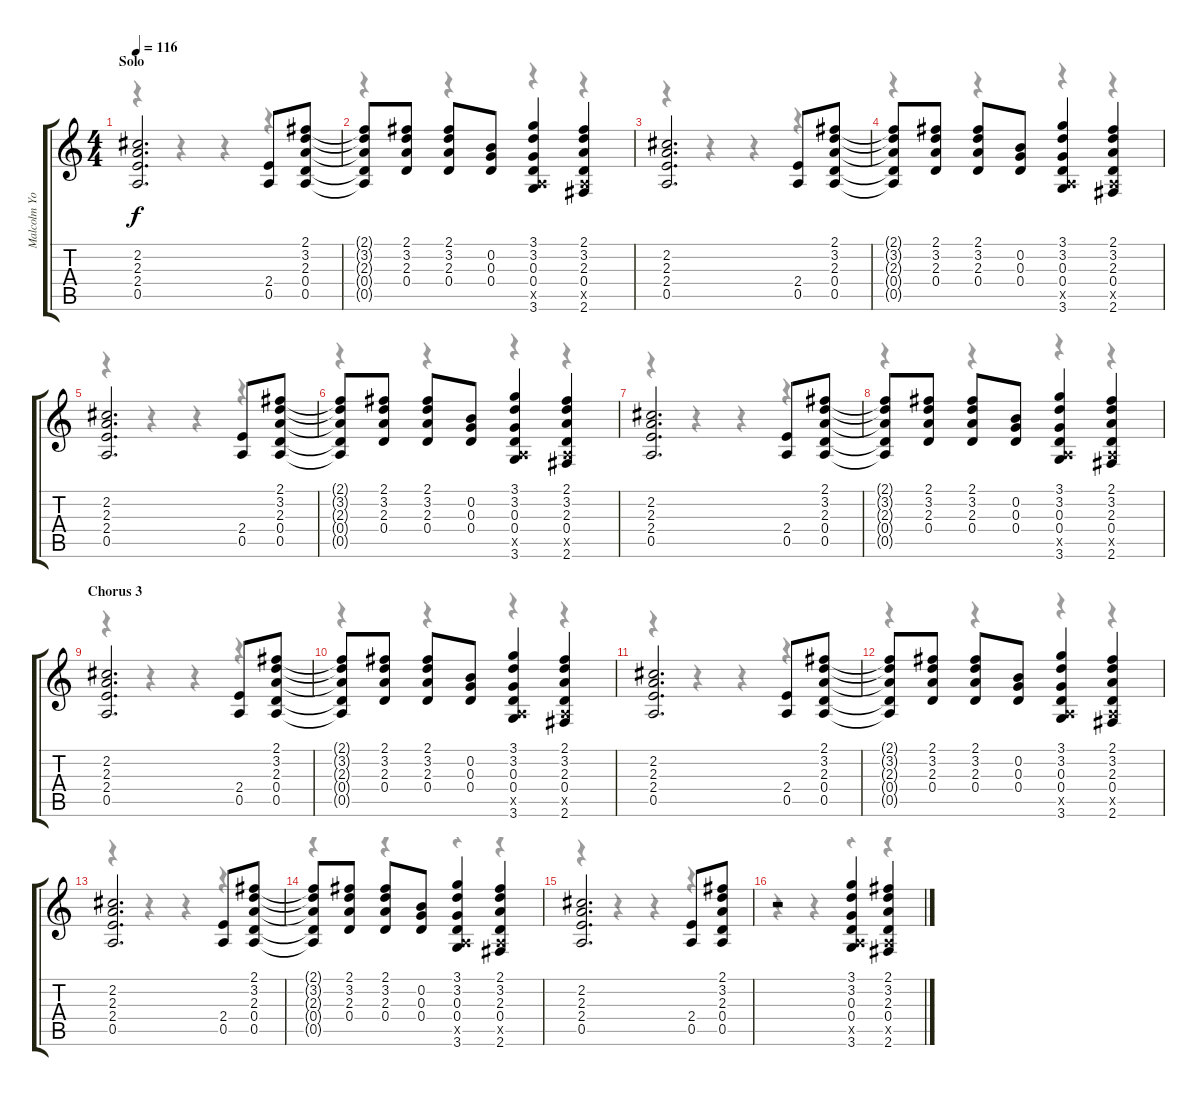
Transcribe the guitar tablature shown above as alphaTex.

\track ("Malcolm Young" "Malcolm Yo") {instrument distortionguitar}
\staff {score tabs}
\tuning (E4 B3 G3 D3 A2 E2) {hide}
\voice
\ts (4 4)
\section ("" "Solo")
\tempo 116
\clef g2
\ks c
(2.2 2.3 2.4 0.5).2{d dy f} (2.4 0.5).8 (2.1 3.2 2.3 0.4 0.5).8 |
(2.1{t} 3.2{t} 2.3{t} 0.4{t} 0.5{t}).8 (2.1 3.2 2.3 0.4).8 (2.1 3.2 2.3 0.4).8 (0.2 0.3 0.4).8 (3.1 3.2 0.3 0.4 0.5{x} 3.6).4 (2.1 3.2 2.3 0.4 0.5{x} 2.6).4 |
(2.2 2.3 2.4 0.5).2{d} (2.4 0.5).8 (2.1 3.2 2.3 0.4 0.5).8 |
(2.1{t} 3.2{t} 2.3{t} 0.4{t} 0.5{t}).8 (2.1 3.2 2.3 0.4).8 (2.1 3.2 2.3 0.4).8 (0.2 0.3 0.4).8 (3.1 3.2 0.3 0.4 0.5{x} 3.6).4 (2.1 3.2 2.3 0.4 0.5{x} 2.6).4 |
(2.2 2.3 2.4 0.5).2{d} (2.4 0.5).8 (2.1 3.2 2.3 0.4 0.5).8 |
(2.1{t} 3.2{t} 2.3{t} 0.4{t} 0.5{t}).8 (2.1 3.2 2.3 0.4).8 (2.1 3.2 2.3 0.4).8 (0.2 0.3 0.4).8 (3.1 3.2 0.3 0.4 0.5{x} 3.6).4 (2.1 3.2 2.3 0.4 0.5{x} 2.6).4 |
(2.2 2.3 2.4 0.5).2{d} (2.4 0.5).8 (2.1 3.2 2.3 0.4 0.5).8 |
(2.1{t} 3.2{t} 2.3{t} 0.4{t} 0.5{t}).8 (2.1 3.2 2.3 0.4).8 (2.1 3.2 2.3 0.4).8 (0.2 0.3 0.4).8 (3.1 3.2 0.3 0.4 0.5{x} 3.6).4 (2.1 3.2 2.3 0.4 0.5{x} 2.6).4 |
\section ("" "Chorus 3")
(2.2 2.3 2.4 0.5).2{d} (2.4 0.5).8 (2.1 3.2 2.3 0.4 0.5).8 |
(2.1{t} 3.2{t} 2.3{t} 0.4{t} 0.5{t}).8 (2.1 3.2 2.3 0.4).8 (2.1 3.2 2.3 0.4).8 (0.2 0.3 0.4).8 (3.1 3.2 0.3 0.4 0.5{x} 3.6).4 (2.1 3.2 2.3 0.4 0.5{x} 2.6).4 |
(2.2 2.3 2.4 0.5).2{d} (2.4 0.5).8 (2.1 3.2 2.3 0.4 0.5).8 |
(2.1{t} 3.2{t} 2.3{t} 0.4{t} 0.5{t}).8 (2.1 3.2 2.3 0.4).8 (2.1 3.2 2.3 0.4).8 (0.2 0.3 0.4).8 (3.1 3.2 0.3 0.4 0.5{x} 3.6).4 (2.1 3.2 2.3 0.4 0.5{x} 2.6).4 |
(2.2 2.3 2.4 0.5).2{d} (2.4 0.5).8 (2.1 3.2 2.3 0.4 0.5).8 |
(2.1{t} 3.2{t} 2.3{t} 0.4{t} 0.5{t}).8 (2.1 3.2 2.3 0.4).8 (2.1 3.2 2.3 0.4).8 (0.2 0.3 0.4).8 (3.1 3.2 0.3 0.4 0.5{x} 3.6).4 (2.1 3.2 2.3 0.4 0.5{x} 2.6).4 |
(2.2 2.3 2.4 0.5).2{d} (2.4 0.5).8 (2.1 3.2 2.3 0.4 0.5).8 |
r.2 (3.1 3.2 0.3 0.4 0.5{x} 3.6).4 (2.1 3.2 2.3 0.4 0.5{x} 2.6).4
\voice
\clef g2
\ottava regular
\simile none
\ks c
r.4{dy f} r.4 r.4 r.4 |
r.4 r.4 r.4 r.4 |
r.4 r.4 r.4 r.4 |
r.4 r.4 r.4 r.4 |
r.4 r.4 r.4 r.4 |
r.4 r.4 r.4 r.4 |
r.4 r.4 r.4 r.4 |
r.4 r.4 r.4 r.4 |
r.4 r.4 r.4 r.4 |
r.4 r.4 r.4 r.4 |
r.4 r.4 r.4 r.4 |
r.4 r.4 r.4 r.4 |
r.4 r.4 r.4 r.4 |
r.4 r.4 r.4 r.4 |
r.4 r.4 r.4 r.4 |
r.4 r.4 r.4 r.4
